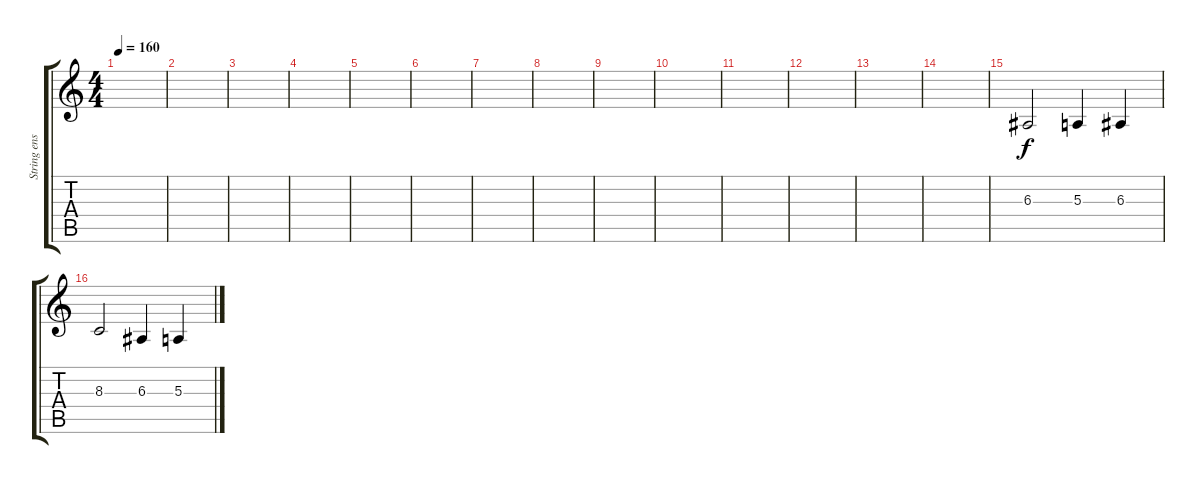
\track ("String ensemble" "String ens") {instrument choiraahs}
\staff {score tabs}
\tuning (Db4 Ab3 E3 B2 Gb2 Db2) {hide}
\ts (4 4)
\tempo 160
\clef g2
\ks c
|
|
|
|
|
|
|
|
|
|
|
|
|
|
6.3.2 5.3.4 6.3.4 |
8.3.2 6.3.4 5.3.4
